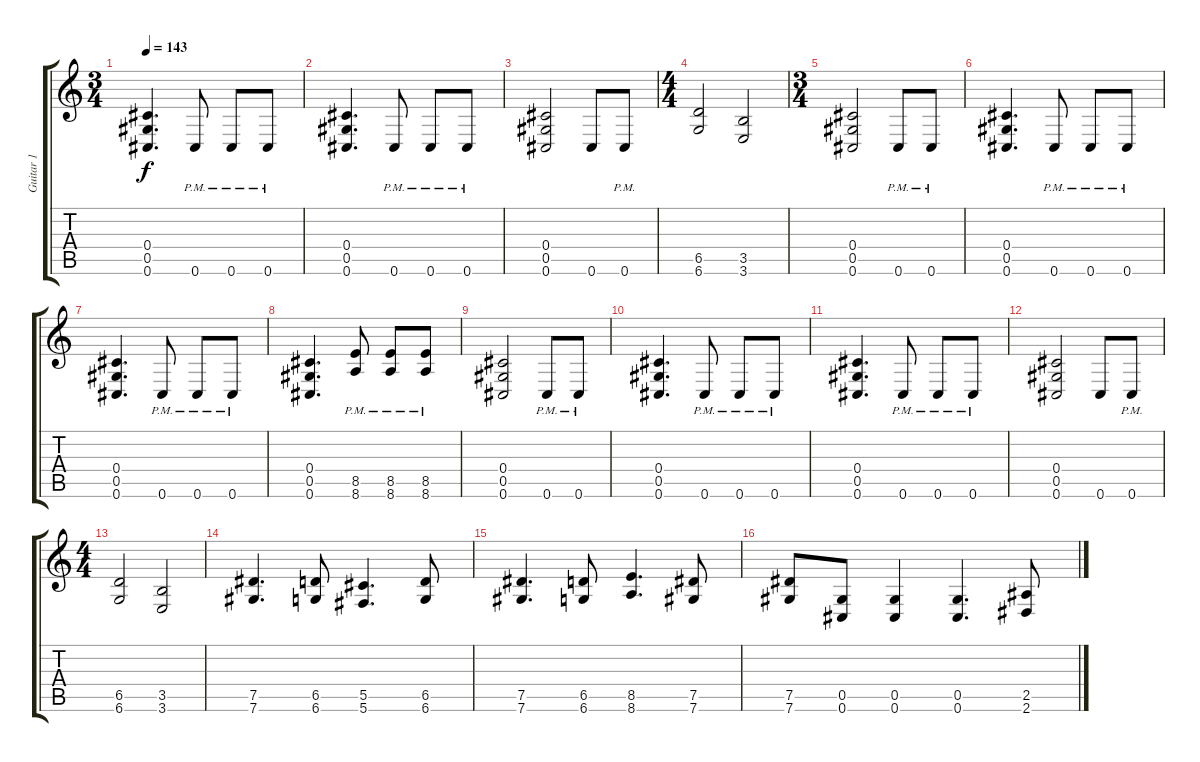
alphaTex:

\track ("Guitar 1" "Guitar 1") {instrument distortionguitar}
\staff {score tabs}
\tuning (Eb4 Bb3 Gb3 Db3 Ab2 Db2) {hide}
\ts (3 4)
\tempo 143
\clef g2
\ks c
(0.4 0.5 0.6).4{d dy f} 0.6{pm}.8 0.6{pm}.8 0.6{pm}.8 |
(0.4 0.5 0.6).4{d} 0.6{pm}.8 0.6{pm}.8 0.6{pm}.8 |
(0.4 0.5 0.6).2 0.6.8 0.6{pm}.8 |
\ts (4 4)
(6.5 6.6).2 (3.5 3.6).2 |
\ts (3 4)
(0.4 0.5 0.6).2 0.6{pm}.8 0.6{pm}.8 |
(0.4 0.5 0.6).4{d} 0.6{pm}.8 0.6{pm}.8 0.6{pm}.8 |
(0.4 0.5 0.6).4{d} 0.6{pm}.8 0.6{pm}.8 0.6{pm}.8 |
(0.4 0.5 0.6).4{d} (8.5{pm} 8.6{pm}).8 (8.5{pm} 8.6{pm}).8 (8.5{pm} 8.6{pm}).8 |
(0.4 0.5 0.6).2 0.6{pm}.8 0.6{pm}.8 |
(0.4 0.5 0.6).4{d} 0.6{pm}.8 0.6{pm}.8 0.6{pm}.8 |
(0.4 0.5 0.6).4{d} 0.6{pm}.8 0.6{pm}.8 0.6{pm}.8 |
(0.4 0.5 0.6).2 0.6.8 0.6{pm}.8 |
\ts (4 4)
(6.5 6.6).2 (3.5 3.6).2 |
(7.5 7.6).4{d} (6.5 6.6).8 (5.5 5.6).4{d} (6.5 6.6).8 |
(7.5 7.6).4{d} (6.5 6.6).8 (8.5 8.6).4{d} (7.5 7.6).8 |
(7.5 7.6).8 (0.5 0.6).8 (0.5 0.6).4 (0.5 0.6).4{d} (2.5 2.6).8
